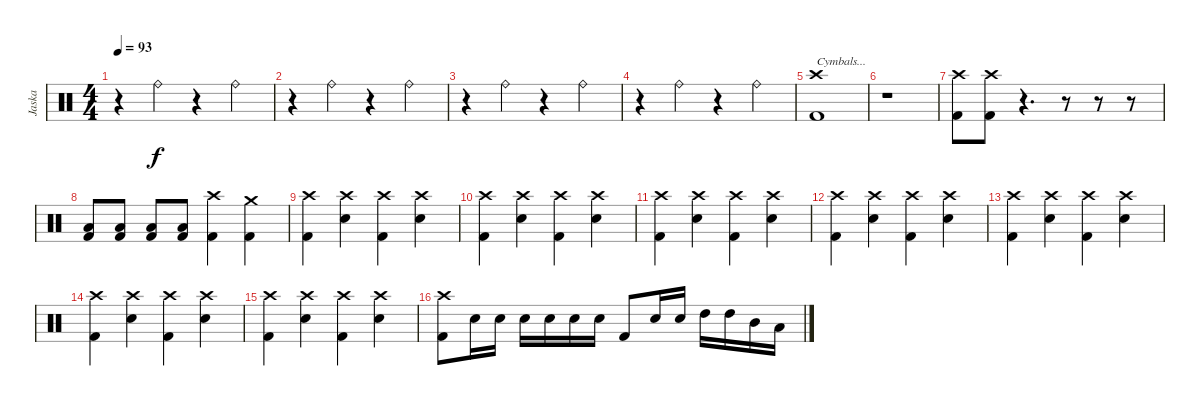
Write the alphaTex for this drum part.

\track ("Jaska" "Jaska") {instrument percussion}
\staff {score}
\articulation defaults
\ts (4 4)
\tempo 93
\clef neutral
\ks c
r.4{dy f} "Ride (bell)".4 r.4 "Ride (bell)".4 |
r.4 "Ride (bell)".4 r.4 "Ride (bell)".4 |
r.4 "Ride (bell)".4 r.4 "Ride (bell)".4 |
r.4 "Ride (bell)".4 r.4 "Ride (bell)".4 |
("Crash high (hit)" "Kick (hit) 2").1{txt "Cymbals..."} |
r.1 |
("Crash high (hit)" "Kick (hit) 2").8 ("Crash high (hit)" "Kick (hit) 2").8 r.4{d} r.8 r.8 r.8 |
("Low Tom (hit)" "Kick (hit) 2").8 ("Low Tom (hit)" "Kick (hit) 2").8 ("Low Tom (hit)" "Kick (hit) 2").8 ("Low Tom (hit)" "Kick (hit) 2").8 ("Crash high (hit)" "Kick (hit) 2").4 ("Crash medium (hit)" "Kick (hit) 2").4 |
("Crash high (hit)" "Kick (hit) 2").4 ("Crash high (hit)" "Electric Snare (hit)").4 ("Crash high (hit)" "Kick (hit) 2").4 ("Crash high (hit)" "Electric Snare (hit)").4 |
("Crash high (hit)" "Kick (hit) 2").4 ("Crash high (hit)" "Electric Snare (hit)").4 ("Crash high (hit)" "Kick (hit) 2").4 ("Crash high (hit)" "Electric Snare (hit)").4 |
("Crash high (hit)" "Kick (hit) 2").4 ("Crash high (hit)" "Electric Snare (hit)").4 ("Crash high (hit)" "Kick (hit) 2").4 ("Crash high (hit)" "Electric Snare (hit)").4 |
("Crash high (hit)" "Kick (hit) 2").4 ("Crash high (hit)" "Electric Snare (hit)").4 ("Crash high (hit)" "Kick (hit) 2").4 ("Crash high (hit)" "Electric Snare (hit)").4 |
("Crash high (hit)" "Kick (hit) 2").4 ("Crash high (hit)" "Electric Snare (hit)").4 ("Crash high (hit)" "Kick (hit) 2").4 ("Crash high (hit)" "Electric Snare (hit)").4 |
("Crash high (hit)" "Kick (hit) 2").4 ("Crash high (hit)" "Electric Snare (hit)").4 ("Crash high (hit)" "Kick (hit) 2").4 ("Crash high (hit)" "Electric Snare (hit)").4 |
("Crash high (hit)" "Kick (hit) 2").4 ("Crash high (hit)" "Electric Snare (hit)").4 ("Crash high (hit)" "Kick (hit) 2").4 ("Crash high (hit)" "Electric Snare (hit)").4 |
("Crash high (hit)" "Kick (hit) 2").8 "Electric Snare (hit)".16 "Electric Snare (hit)".16 "Electric Snare (hit)".16 "Electric Snare (hit)".16 "Electric Snare (hit)".16 "Electric Snare (hit)".16 "Kick (hit) 2".8 "Electric Snare (hit)".16 "Electric Snare (hit)".16 "High Tom (hit)".16 "High Tom (hit)".16 "Mid Tom (hit)".16 "Low Tom (hit)".16
